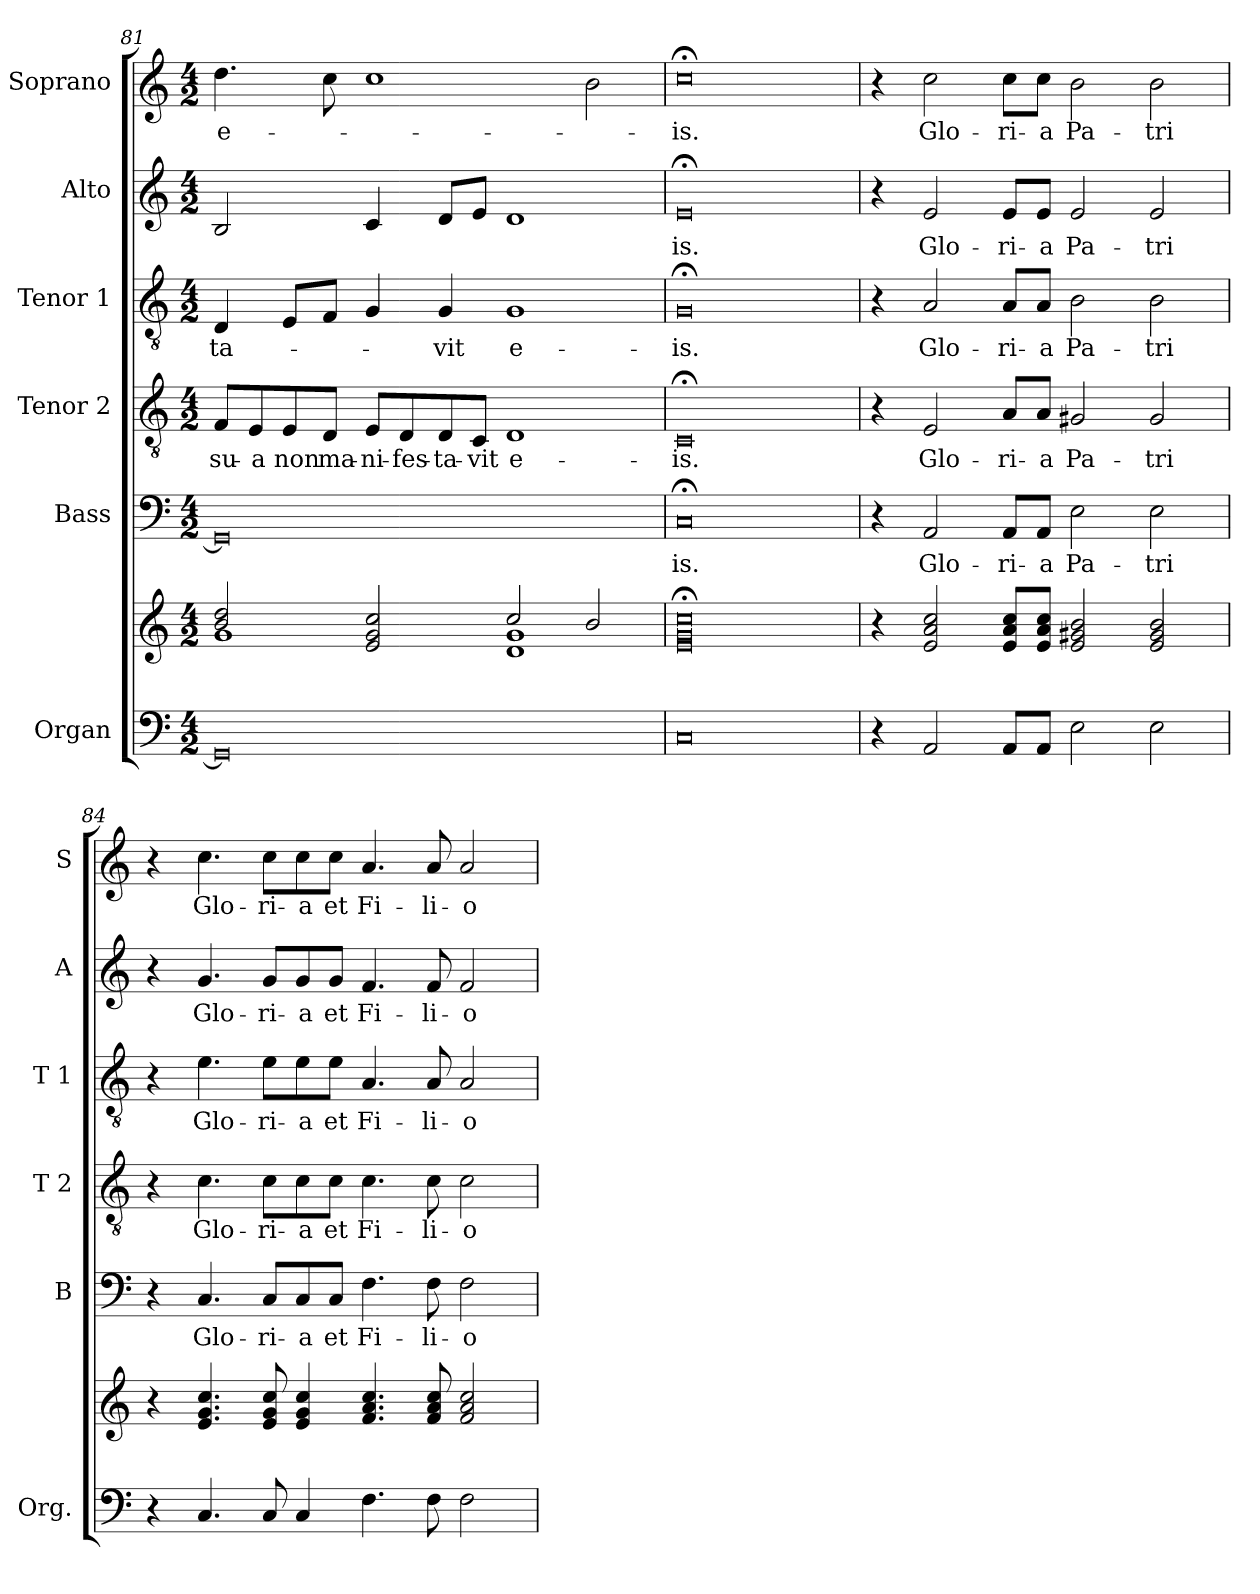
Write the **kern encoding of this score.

**kern	**kern	**kern	**text	**kern	**text	**kern	**text	**kern	**text	**kern	**text
*part6	*part6	*part5	*part5	*part4	*part4	*part3	*part3	*part2	*part2	*part1	*part1
*staff7	*staff6	*staff5	*staff5	*staff4	*staff4	*staff3	*staff3	*staff2	*staff2	*staff1	*staff1
*I"Organ	*	*I"Bass	*	*I"Tenor 2	*	*I"Tenor 1	*	*I"Alto	*	*I"Soprano	*
*I'Org.	*	*I'B	*	*I'T 2	*	*I'T 1	*	*I'A	*	*I'S	*
!!LO:PB:g=z
*clefF4	*clefG2	*clefF4	*	*clefGv2	*	*clefGv2	*	*clefG2	*	*clefG2	*
*k[]	*k[]	*k[]	*	*k[]	*	*k[]	*	*k[]	*	*k[]	*
*M4/2	*M4/2	*M4/2	*	*M4/2	*	*M4/2	*	*M4/2	*	*M4/2	*
=81	=81	=81	=81	=81	=81	=81	=81	=81	=81	=81	=81
*	*^	*	*	*	*	*	*	*	*	*	*
!	!	!	!	!	!	!LO:LY:b	!	!LO:LY:b	!	!	!	!LO:LY:b
0GG]	2b!/ 2dd!/	1g!	0GG]	.	8F/L	su-	4D/	-ta-	2B/	.	4.dd\	e-
!	!	!	!	!	!	!LO:LY:b	!	!	!	!	!	!
.	.	.	.	.	8E/	-a	.	.	.	.	.	.
!	!	!	!	!	!	!LO:LY:b	!	!	!	!	!	!
.	.	.	.	.	8E/	non	8E/L	.	.	.	.	.
!	!	!	!	!	!	!LO:LY:b	!	!	!	!	!	!
.	.	.	.	.	8D/J	ma-	8F/J	.	.	.	8cc\	.
!	!	!	!	!	!	!LO:LY:b	!	!	!	!	!	!
.	2e!/ 2g!/ 2cc!/	.	.	.	8E/L	-ni-	4G/	.	4c/	.	1cc	.
!	!	!	!	!	!	!LO:LY:b	!	!	!	!	!	!
.	.	.	.	.	8D/	-fes-	.	.	.	.	.	.
!	!	!	!	!	!	!LO:LY:b	!	!LO:LY:b	!	!	!	!
.	.	.	.	.	8D/	-ta-	4G/	-vit	8d/L	.	.	.
!	!	!	!	!	!	!LO:LY:b	!	!	!	!	!	!
.	.	.	.	.	8C/J	-vit	.	.	8e/J	.	.	.
!	!	!	!	!	!	!LO:LY:b	!	!LO:LY:b	!	!	!	!
.	2cc!/	1d! 1g!	.	.	1D	e-	1G	e-	1d	.	.	.
.	2b!/	.	.	.	.	.	.	.	.	.	2b\	.
*	*v	*v	*	*	*	*	*	*	*	*	*	*
=82	=82	=82	=82	=82	=82	=82	=82	=82	=82	=82	=82
!	!	!	!LO:LY:b	!	!LO:LY:b	!	!LO:LY:b	!	!LO:LY:b	!	!LO:LY:b
0C	0e!;< 0g!;< 0cc!;<	0C;<	-is.	0C;<	-is.	0G;<	-is.	0e;<	-is.	0cc;<	-is.
=83	=83	=83	=83	=83	=83	=83	=83	=83	=83	=83	=83
4r	4r	4r	.	4r	.	4r	.	4r	.	4r	.
!	!	!	!LO:LY:b	!	!LO:LY:b	!	!LO:LY:b	!	!LO:LY:b	!	!LO:LY:b
2AA/	2e!/ 2a!/ 2cc!/	2AA/	Glo-	2E/	Glo-	2A/	Glo-	2e/	Glo-	2cc\	Glo-
!	!	!	!LO:LY:b	!	!LO:LY:b	!	!LO:LY:b	!	!LO:LY:b	!	!LO:LY:b
8AA/L	8e!/ 8a!/ 8cc!/L	8AA/L	-ri-	8A/L	-ri-	8A/L	-ri-	8e/L	-ri-	8cc\L	-ri-
!	!	!	!LO:LY:b	!	!LO:LY:b	!	!LO:LY:b	!	!LO:LY:b	!	!LO:LY:b
8AA/J	8e!/ 8a!/ 8cc!/J	8AA/J	-a	8A/J	-a	8A/J	-a	8e/J	-a	8cc\J	-a
!	!	!	!LO:LY:b	!	!LO:LY:b	!	!LO:LY:b	!	!LO:LY:b	!	!LO:LY:b
2E\	2e!/ 2g#X!/ 2b!/	2E\	Pa-	2G#X/	Pa-	2B\	Pa-	2e/	Pa-	2b\	Pa-
!	!	!	!LO:LY:b	!	!LO:LY:b	!	!LO:LY:b	!	!LO:LY:b	!	!LO:LY:b
2E\	2e!/ 2g#!/ 2b!/	2E\	-tri	2G#/	-tri	2B\	-tri	2e/	-tri	2b\	-tri
=84	=84	=84	=84	=84	=84	=84	=84	=84	=84	=84	=84
4r	4r	4r	.	4r	.	4r	.	4r	.	4r	.
!	!	!	!LO:LY:b	!	!LO:LY:b	!	!LO:LY:b	!	!LO:LY:b	!	!LO:LY:b
4.C/	4.e!/ 4.g!/ 4.cc!/	4.C/	Glo-	4.c\	Glo-	4.e\	Glo-	4.g/	Glo-	4.cc\	Glo-
!	!	!	!LO:LY:b	!	!LO:LY:b	!	!LO:LY:b	!	!LO:LY:b	!	!LO:LY:b
8C/	8e!/ 8g!/ 8cc!/	8C/L	-ri-	8c\L	-ri-	8e\L	-ri-	8g/L	-ri-	8cc\L	-ri-
!	!	!	!LO:LY:b	!	!LO:LY:b	!	!LO:LY:b	!	!LO:LY:b	!	!LO:LY:b
4C/	4e!/ 4g!/ 4cc!/	8C/	-a	8c\	-a	8e\	-a	8g/	-a	8cc\	-a
!	!	!	!LO:LY:b	!	!LO:LY:b	!	!LO:LY:b	!	!LO:LY:b	!	!LO:LY:b
.	.	8C/J	et	8c\J	et	8e\J	et	8g/J	et	8cc\J	et
!	!	!	!LO:LY:b	!	!LO:LY:b	!	!LO:LY:b	!	!LO:LY:b	!	!LO:LY:b
4.F\	4.f!/ 4.a!/ 4.cc!/	4.F\	Fi-	4.c\	Fi-	4.A/	Fi-	4.f/	Fi-	4.a/	Fi-
!	!	!	!LO:LY:b	!	!LO:LY:b	!	!LO:LY:b	!	!LO:LY:b	!	!LO:LY:b
8F\	8f!/ 8a!/ 8cc!/	8F\	-li-	8c\	-li-	8A/	-li-	8f/	-li-	8a/	-li-
!	!	!	!LO:LY:b	!	!LO:LY:b	!	!LO:LY:b	!	!LO:LY:b	!	!LO:LY:b
2F\	2f!/ 2a!/ 2cc!/	2F\	-o	2c\	-o	2A/	-o	2f/	-o	2a/	-o
=	=	=	=	=	=	=	=	=	=	=	=
*-	*-	*-	*-	*-	*-	*-	*-	*-	*-	*-	*-
